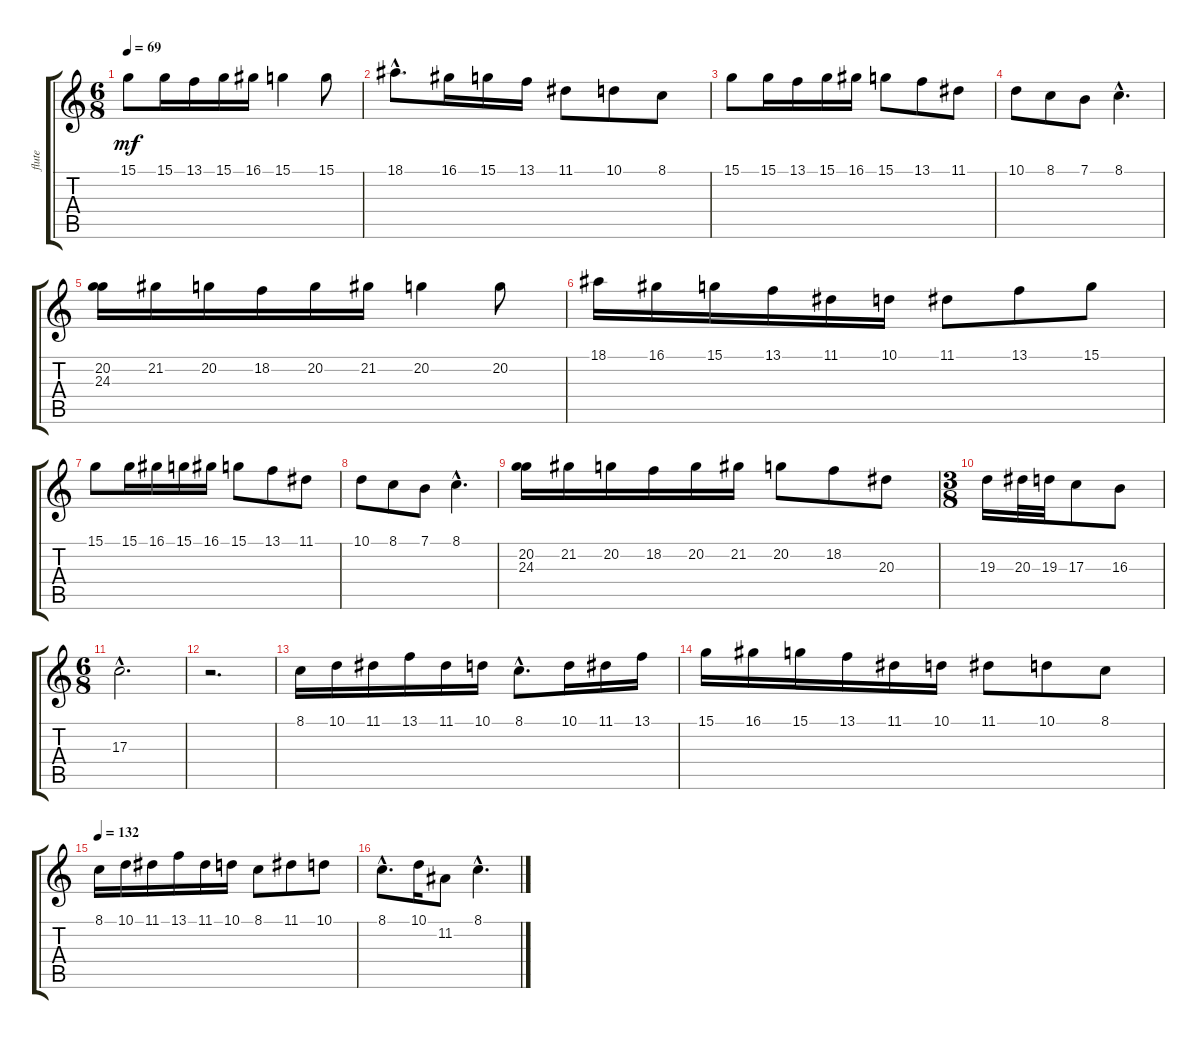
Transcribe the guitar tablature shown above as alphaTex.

\track ("flute" "flute") {instrument oboe}
\staff {score tabs}
\tuning (E4 B3 G3 D3 A2 E2) {hide}
\ts (6 8)
\tempo 69
\clef g2
\ks c
15.1.8{dy mf} 15.1.16 13.1.16 15.1.16 16.1.16 15.1.4 15.1.8 |
18.1{hac}.8{d} 16.1.16 15.1.16 13.1.16 11.1.8 10.1.8 8.1.8 |
15.1.8 15.1.16 13.1.16 15.1.16 16.1.16 15.1.8 13.1.8 11.1.8 |
10.1.8 8.1.8 7.1.8 8.1{hac}.4{d} |
(20.2 24.3).16 21.2.16 20.2.16 18.2.16 20.2.16 21.2.16 20.2.4 20.2.8 |
18.1.16 16.1.16 15.1.16 13.1.16 11.1.16 10.1.16 11.1.8 13.1.8 15.1.8 |
15.1.8 15.1.16 16.1.16 15.1.16 16.1.16 15.1.8 13.1.8 11.1.8 |
10.1.8 8.1.8 7.1.8 8.1{hac}.4{d} |
(20.2 24.3).16 21.2.16 20.2.16 18.2.16 20.2.16 21.2.16 20.2.8 18.2.8 20.3.8 |
\ts (3 8)
19.3.16 20.3.32 19.3.32 17.3.8 16.3.8 |
\ts (6 8)
17.3{hac}.2{d} |
r.2{d} |
8.1.16 10.1.16 11.1.16 13.1.16 11.1.16 10.1.16 8.1{hac}.8{d} 10.1.16 11.1.16 13.1.16 |
15.1.16 16.1.16 15.1.16 13.1.16 11.1.16 10.1.16 11.1.8 10.1.8 8.1.8 |
\tempo 132
8.1.16 10.1.16 11.1.16 13.1.16 11.1.16 10.1.16 8.1.8 11.1.8 10.1.8 |
8.1{hac}.8{d} 10.1.16 11.2.8 8.1{hac}.4{d}
